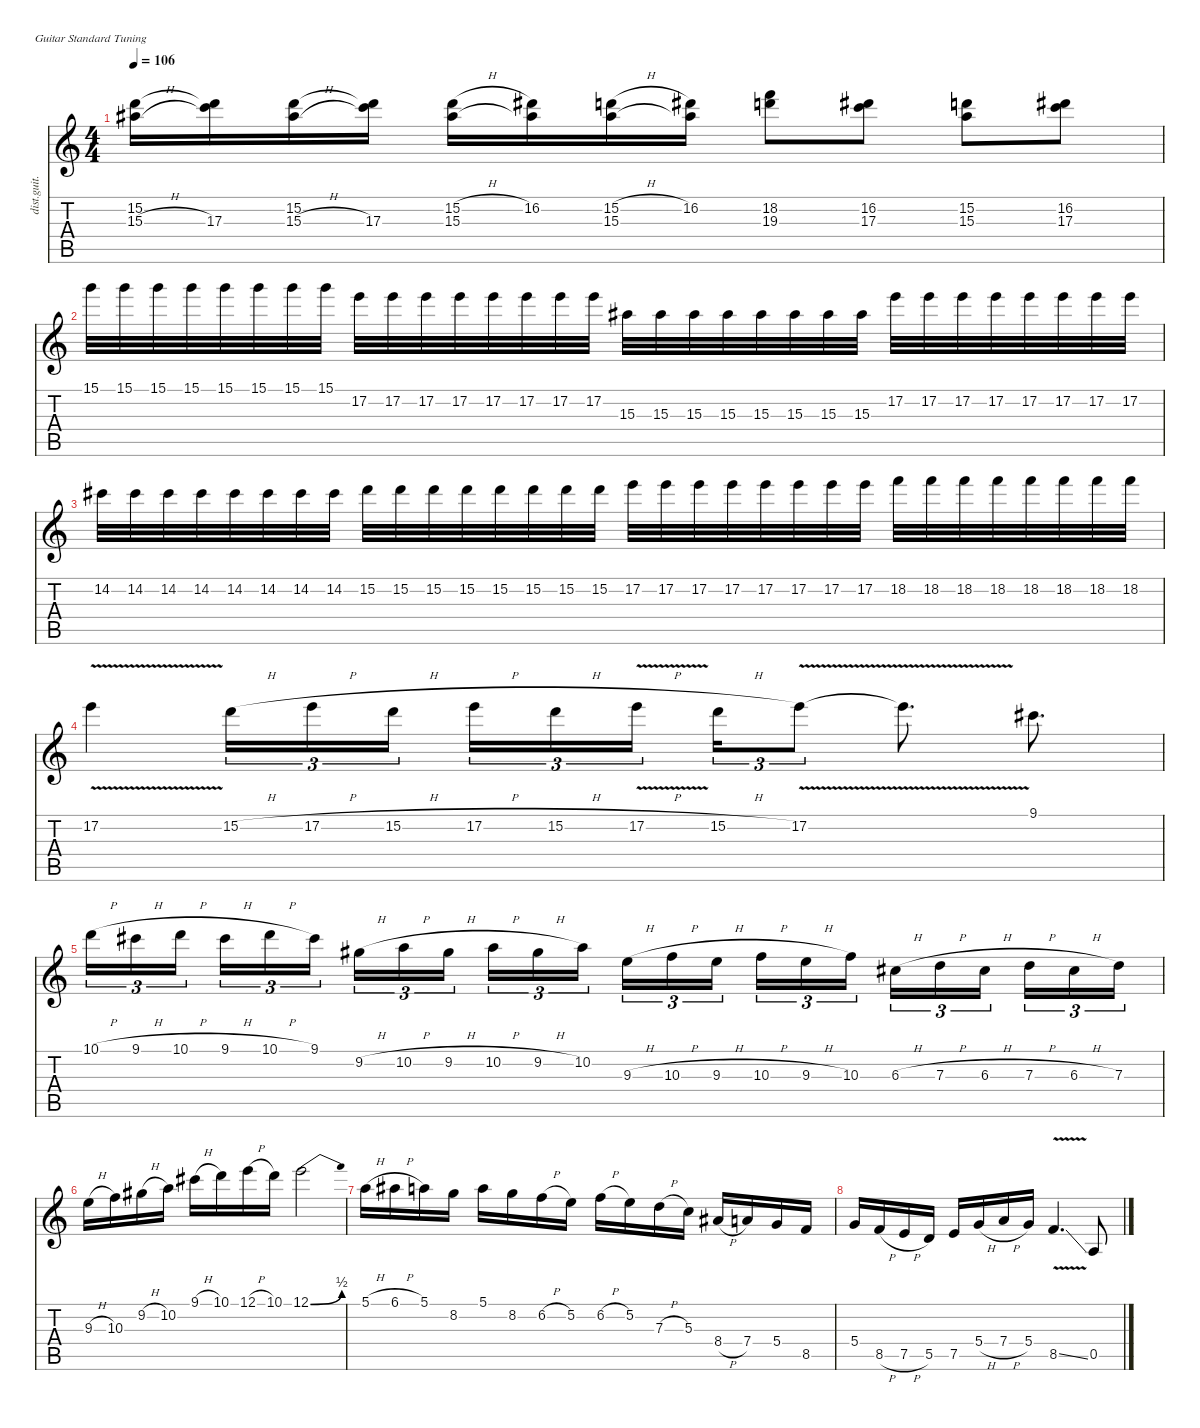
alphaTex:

\defaultSystemsLayout 4
\hideDynamics
\bracketExtendMode nobrackets
\track ("Randy Rhoads (Solo)" "dist.guit.") {solo instrument distortionguitar}
\staff {score tabs}
\tuning (E4 B3 G3 D3 A2 E2)
\ts (4 4)
\tempo 106
\clef g2
\ks c
(15.2 15.3{h acc #}).16{dy f beam Down} (17.3 15.2{t}).16{beam Down} (15.2 15.3{h acc #}).16{beam Down} (17.3 15.2{t}).16{beam Down} (15.2{h} 15.3{acc #}).16{beam Down} (16.2{acc #} 15.3{t acc #}).16{beam Down} (15.2{h} 15.3{acc #}).16{beam Down} (16.2{acc #} 15.3{t acc #}).16{beam Down} (18.2 19.3).8{beam Down} (16.2{acc #} 17.3).8{beam Down} (15.2 15.3{acc #}).8{beam Down} (16.2{acc #} 17.3).8{beam Down} |
15.1.32{beam Down} 15.1.32{beam Down} 15.1.32{beam Down} 15.1.32{beam Down} 15.1.32{beam Down} 15.1.32{beam Down} 15.1.32{beam Down} 15.1.32{beam Down} 17.2.32{beam Down} 17.2.32{beam Down} 17.2.32{beam Down} 17.2.32{beam Down} 17.2.32{beam Down} 17.2.32{beam Down} 17.2.32{beam Down} 17.2.32{beam Down} 15.3{acc #}.32{beam Down} 15.3{acc #}.32{beam Down} 15.3{acc #}.32{beam Down} 15.3{acc #}.32{beam Down} 15.3{acc #}.32{beam Down} 15.3{acc #}.32{beam Down} 15.3{acc #}.32{beam Down} 15.3{acc #}.32{beam Down} 17.2.32{beam Down} 17.2.32{beam Down} 17.2.32{beam Down} 17.2.32{beam Down} 17.2.32{beam Down} 17.2.32{beam Down} 17.2.32{beam Down} 17.2.32{beam Down} |
14.2{acc #}.32{beam Down} 14.2{acc #}.32{beam Down} 14.2{acc #}.32{beam Down} 14.2{acc #}.32{beam Down} 14.2{acc #}.32{beam Down} 14.2{acc #}.32{beam Down} 14.2{acc #}.32{beam Down} 14.2{acc #}.32{beam Down} 15.2.32{beam Down} 15.2.32{beam Down} 15.2.32{beam Down} 15.2.32{beam Down} 15.2.32{beam Down} 15.2.32{beam Down} 15.2.32{beam Down} 15.2.32{beam Down} 17.2.32{beam Down} 17.2.32{beam Down} 17.2.32{beam Down} 17.2.32{beam Down} 17.2.32{beam Down} 17.2.32{beam Down} 17.2.32{beam Down} 17.2.32{beam Down} 18.2.32{beam Down} 18.2.32{beam Down} 18.2.32{beam Down} 18.2.32{beam Down} 18.2.32{beam Down} 18.2.32{beam Down} 18.2.32{beam Down} 18.2.32{beam Down} |
17.2{v}.4{beam Down} 15.2{h}.16{tu (3 2) beam Down} 17.2{h}.16{tu (3 2) beam Down} 15.2{h}.16{tu (3 2) beam Down} 17.2{h}.16{tu (3 2) beam Down} 15.2{h}.16{tu (3 2) beam Down} 17.2{v h}.16{tu (3 2) beam Down} 15.2{h}.16{tu (3 2) beam Down} 17.2{v}.8{tu (3 2) beam Down} 17.2{t}.8{d beam Down} 9.1{acc #}.8{d beam Down} |
10.1{h}.16{tu (3 2) beam Down} 9.1{h acc #}.16{tu (3 2) beam Down} 10.1{h}.16{tu (3 2) beam Down} 9.1{h acc #}.16{tu (3 2) beam Down} 10.1{h}.16{tu (3 2) beam Down} 9.1{acc #}.16{tu (3 2) beam Down} 9.2{h acc #}.16{tu (3 2) beam Down} 10.2{h}.16{tu (3 2) beam Down} 9.2{h acc #}.16{tu (3 2) beam Down} 10.2{h}.16{tu (3 2) beam Down} 9.2{h acc #}.16{tu (3 2) beam Down} 10.2.16{tu (3 2) beam Down} 9.3{h}.16{tu (3 2) beam Down} 10.3{h}.16{tu (3 2) beam Down} 9.3{h}.16{tu (3 2) beam Down} 10.3{h}.16{tu (3 2) beam Down} 9.3{h}.16{tu (3 2) beam Down} 10.3.16{tu (3 2) beam Down} 6.3{h acc #}.16{tu (3 2) beam Down} 7.3{h}.16{tu (3 2) beam Down} 6.3{h acc #}.16{tu (3 2) beam Down} 7.3{h}.16{tu (3 2) beam Down} 6.3{h acc #}.16{tu (3 2) beam Down} 7.3.16{tu (3 2) beam Down} |
9.3{h}.16{beam Down} 10.3.16{beam Down} 9.2{h acc #}.16{beam Down} 10.2.16{beam Down} 9.1{h acc #}.16{beam Down} 10.1.16{beam Down} 12.1{h}.16{beam Down} 10.1.16{beam Down} 12.1{be (bend 0 0 30 2)}.2{beam Down} |
5.1{h}.16{beam Down} 6.1{h acc #}.16{beam Down} 5.1.16{beam Down} 8.2.16{beam Down} 5.1.16{beam Down} 8.2.16{beam Down} 6.2{h}.16{beam Down} 5.2.16{beam Down} 6.2{h}.16{beam Down} 5.2.16{beam Down} 7.3{h}.16{beam Down} 5.3.16{beam Down} 8.4{h acc #}.16{beam Up} 7.4.16{beam Up} 5.4.16{beam Up} 8.5.16{beam Up} |
5.4.16{beam Up} 8.5{h}.16{beam Up} 7.5{h}.16{beam Up} 5.5.16{beam Up} 7.5.16{beam Up} 5.4{h}.16{beam Up} 7.4{h}.16{beam Up} 5.4.16{beam Up} 8.5{v ss}.4{d beam Up} 0.5.8{beam Up}
